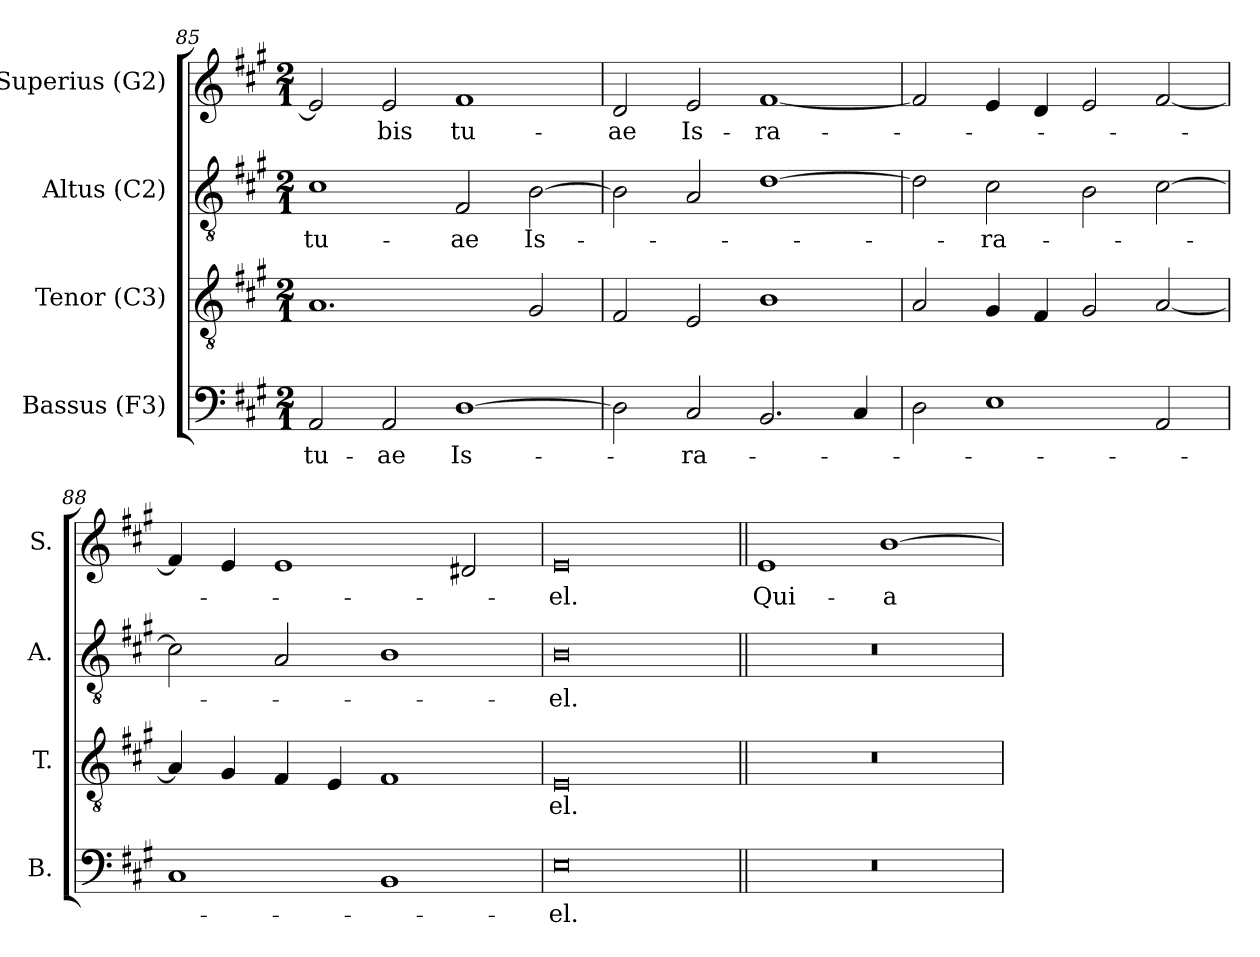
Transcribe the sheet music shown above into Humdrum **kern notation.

**kern	**text	**kern	**text	**kern	**text	**kern	**text
*part4	*part4	*part3	*part3	*part2	*part2	*part1	*part1
*staff4	*staff4	*staff3	*staff3	*staff2	*staff2	*staff1	*staff1
*I"Bassus (F3)	*	*I"Tenor (C3)	*	*I"Altus (C2)	*	*I"Superius (G2)	*
*I'B.	*	*I'T.	*	*I'A.	*	*I'S.	*
!!LO:LB:g=z
*clefF4	*	*clefGv2	*	*clefGv2	*	*clefG2	*
*	*	*ITrd7c12	*	*ITrd7c12	*	*	*
*k[f#c#g#]	*	*k[f#c#g#]	*	*k[f#c#g#]	*	*k[f#c#g#]	*
*A:	*	*A:	*	*A:	*	*A:	*
*M2/1	*	*M2/1	*	*M2/1	*	*M2/1	*
=85	=85	=85	=85	=85	=85	=85	=85
!	!LO:LY:b:color=#000000	!	!	!	!	!	!
!	!	!	!	!	!LO:LY:b:color=#000000	!	!
2AAi/	tu-	1.AAi	.	1C#i	tu-	2ei/]	.
!	!LO:LY:b:color=#000000	!	!	!	!	!	!
!	!	!	!	!	!	!	!LO:LY:b:color=#000000
2AAi/	-ae	.	.	.	.	2ei/	-bis
!	!LO:LY:b:color=#000000	!	!	!	!	!	!
!	!	!	!	!	!LO:LY:b:color=#000000	!	!
!	!	!	!	!	!	!	!LO:LY:b:color=#000000
[1Di	Is-	.	.	2FF#i/	-ae	1f#i	tu-
!	!	!	!	!	!LO:LY:b:color=#000000	!	!
.	.	2GG#i/	.	[2BBi\	Is-	.	.
=86	=86	=86	=86	=86	=86	=86	=86
!	!	!	!	!	!	!	!LO:LY:b:color=#000000
2Di\]	.	2FF#i/	.	2BBi\]	.	2di/	-ae
!	!LO:LY:b:color=#000000	!	!	!	!	!	!
!	!	!	!	!	!	!	!LO:LY:b:color=#000000
2C#i/	-ra-	2EEi/	.	2AAi/	.	2ei/	Is-
!	!	!	!	!	!	!	!LO:LY:b:color=#000000
2.BBi/	.	1BBi	.	[1Di	.	[1f#i	-ra-
4C#i/	.	.	.	.	.	.	.
=87	=87	=87	=87	=87	=87	=87	=87
2Di\	.	2AAi/	.	2Di\]	.	2f#i/]	.
!	!	!	!	!	!LO:LY:b:color=#000000	!	!
1Ei	.	4GG#i/	.	2C#i\	-ra-	4ei/	.
.	.	4FF#i/	.	.	.	4di/	.
.	.	2GG#i/	.	2BBi\	.	2ei/	.
2AAi/	.	[2AAi/	.	[2C#i\	.	[2f#i/	.
=88	=88	=88	=88	=88	=88	=88	=88
1C#i	.	4AAi/]	.	2C#i\]	.	4f#i/]	.
.	.	4GG#i/	.	.	.	4ei/	.
.	.	4FF#i/	.	2AAi/	.	1ei	.
.	.	4EEi/	.	.	.	.	.
1BBi	.	1FF#i	.	1BBi	.	.	.
.	.	.	.	.	.	2d#i/	.
=89	=89	=89	=89	=89	=89	=89	=89
!	!LO:LY:b:color=#000000	!	!	!	!	!	!
!	!	!	!LO:LY:b:color=#000000	!	!	!	!
!	!	!	!	!	!LO:LY:b:color=#000000	!	!
!	!	!	!	!	!	!	!LO:LY:b:color=#000000
0Ei	-el.	0EEi	-el.	0BBi	-el.	0ei	-el.
!!LO:LB:g=z
=90||	=90||	=90||	=90||	=90||	=90||	=90||	=90||
!LO:N:vis=1	!	!LO:N:vis=1	!	!LO:N:vis=1	!	!	!
!	!	!	!	!	!	!	!LO:LY:b:color=#000000
0r	.	0r	.	0r	.	1ei	Qui-
!	!	!	!	!	!	!	!LO:LY:b:color=#000000
.	.	.	.	.	.	[1bi	-a
=	=	=	=	=	=	=	=
*-	*-	*-	*-	*-	*-	*-	*-
